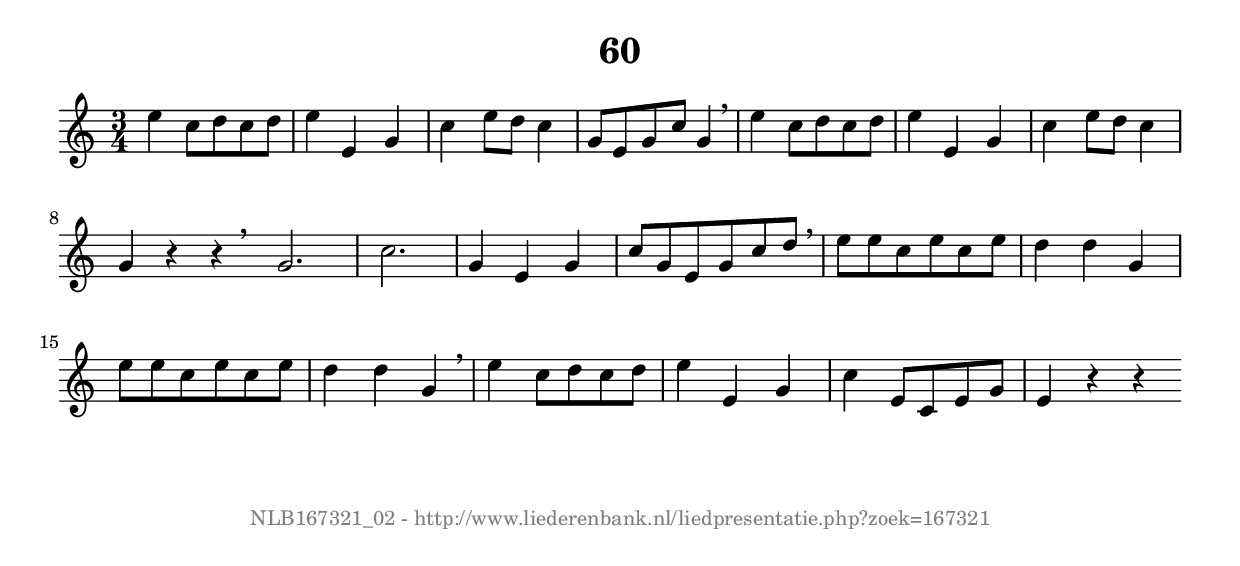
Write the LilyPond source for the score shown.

%
% produced by wce2krn 1.64 (7 June 2014)
%
\version"2.16"
#(append! paper-alist '(("long" . (cons (* 210 mm) (* 2000 mm)))))
#(set-default-paper-size "long")
sb = {\breathe}
mBreak = {\breathe }
bBreak = {\breathe }
x = {\once\override NoteHead #'style = #'cross }
gl=\glissando
itime={\override Staff.TimeSignature #'stencil = ##f }
ficta = {\once\set suggestAccidentals = ##t}
fine = {\once\override Score.RehearsalMark #'self-alignment-X = #1 \mark \markup {\italic{Fine}}}
dc = {\once\override Score.RehearsalMark #'self-alignment-X = #1 \mark \markup {\italic{D.C.}}}
dcf = {\once\override Score.RehearsalMark #'self-alignment-X = #1 \mark \markup {\italic{D.C. al Fine}}}
dcc = {\once\override Score.RehearsalMark #'self-alignment-X = #1 \mark \markup {\italic{D.C. al Coda}}}
ds = {\once\override Score.RehearsalMark #'self-alignment-X = #1 \mark \markup {\italic{D.S.}}}
dsf = {\once\override Score.RehearsalMark #'self-alignment-X = #1 \mark \markup {\italic{D.S. al Fine}}}
dsc = {\once\override Score.RehearsalMark #'self-alignment-X = #1 \mark \markup {\italic{D.S. al Coda}}}
pv = {\set Score.repeatCommands = #'((volta "1"))}
sv = {\set Score.repeatCommands = #'((volta "2"))}
tv = {\set Score.repeatCommands = #'((volta "3"))}
qv = {\set Score.repeatCommands = #'((volta "4"))}
xv = {\set Score.repeatCommands = #'((volta #f))}
\header{ tagline = ""
title = "60"
}
\score {{
\key c \major
\relative g'
{
\set melismaBusyProperties = #'()
\time 3/4
\tempo 4=120
\override Score.MetronomeMark #'transparent = ##t
\override Score.RehearsalMark #'break-visibility = #(vector #t #t #f)
e'4 c8 d c d e4 e, g c e8 d c4 g8 e g c g4 \mBreak \bar "|"
e'4 c8 d c d e4 e, g c e8 d c4 g r r \bar":|:" \bBreak
g2. c g4 e g c8 g e g c d \mBreak \bar "|"
e8 e c e c e d4 d g, e'8 e c e c e d4 d g, \mBreak \bar "|"
e'4 c8 d c d e4 e, g c e,8 c e g e4 r r \bar":|"
 }}
 \midi { }
 \layout {
            indent = 0.0\cm
}
}
\markup { \vspace #0 } \markup { \with-color #grey \fill-line { \center-column { \smaller "NLB167321_02 - http://www.liederenbank.nl/liedpresentatie.php?zoek=167321" } } }
